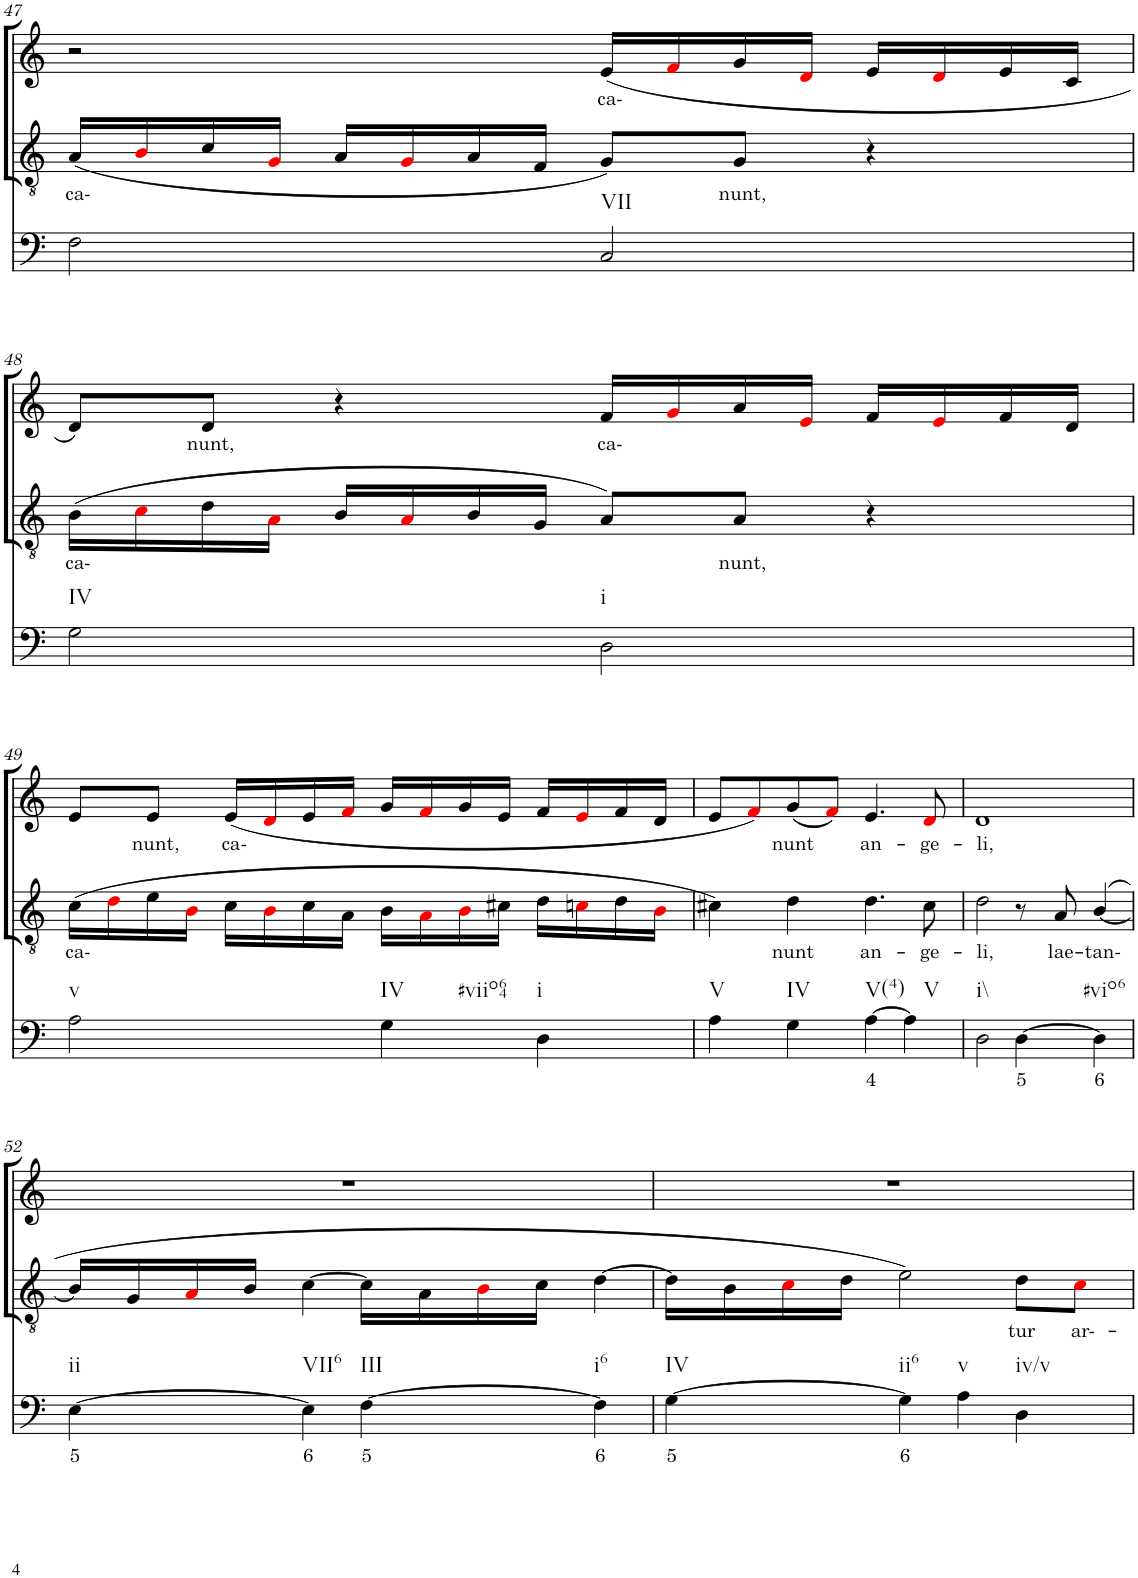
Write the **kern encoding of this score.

**kern	**text	**kern	**text	**kern	**text
*part3	*part3	*part2	*part2	*part1	*part1
*staff3	*staff3	*staff2	*staff2	*staff1	*staff1
*I"Continuo	*	*I"Tenor	*	*I"Soprano	*
!!LO:PB:g=z
*clefF4	*	*clefGv2	*	*clefG2	*
*k[]	*	*k[]	*	*k[]	*
*M4/4	*	*M4/4	*	*M4/4	*
=47	=47	=47	=47	=47	=47
!	!	!	!LO:LY:b	!	!
2F\	.	(16A/LL	ca-	2r	.
.	.	16Bi/	.	.	.
.	.	16c/	.	.	.
.	.	16Gi/JJ	.	.	.
.	.	16A/LL	.	.	.
.	.	16Gi/	.	.	.
.	.	16A/	.	.	.
.	.	16F/JJ	.	.	.
!LO:TX:b:t=VII	!	!	!	!	!
!	!	!	!	!	!LO:LY:b
2C/	.	8G/L)	.	(16e/LL	ca-
.	.	.	.	16fi/	.
!	!	!	!LO:LY:b	!	!
.	.	8G/J	nunt,	16g/	.
.	.	.	.	16di/JJ	.
.	.	4r	.	16e/LL	.
.	.	.	.	16di/	.
.	.	.	.	16e/	.
.	.	.	.	16c/JJ	.
!!LO:LB:g=z
=48	=48	=48	=48	=48	=48
!LO:TX:b:t=IV	!	!	!	!	!
!	!	!	!LO:LY:b	!	!
2G\	.	(16B\LL	ca-	8d/L)	.
.	.	16ci\	.	.	.
!	!	!	!	!	!LO:LY:b
.	.	16d\	.	8d/J	nunt,
.	.	16Ai\JJ	.	.	.
.	.	16B/LL	.	4r	.
.	.	16Ai/	.	.	.
.	.	16B/	.	.	.
.	.	16G/JJ	.	.	.
!LO:TX:b:t=i	!	!	!	!	!
!	!	!	!	!	!LO:LY:b
2D\	.	8A/L)	.	16f/LL	ca-
.	.	.	.	16gi/	.
!	!	!	!LO:LY:b	!	!
.	.	8A/J	nunt,	16a/	.
.	.	.	.	16ei/JJ	.
.	.	4r	.	16f/LL	.
.	.	.	.	16ei/	.
.	.	.	.	16f/	.
.	.	.	.	16d/JJ	.
!!LO:LB:g=z
=49	=49	=49	=49	=49	=49
!LO:TX:b:t=v	!	!	!	!	!
!	!	!	!LO:LY:b	!	!
2A\	.	(16c\LL	ca-	8e/L	.
.	.	16di\	.	.	.
!	!	!	!	!	!LO:LY:b
.	.	16e\	.	8e/J	nunt,
.	.	16Bi\JJ	.	.	.
!	!	!	!	!	!LO:LY:b
.	.	16c\LL	.	(16e/LL	ca-
.	.	16Bi\	.	16di/	.
.	.	16c\	.	16e/	.
.	.	16A\JJ	.	16fi/JJ	.
!LO:TX:b:t=IV	!	!	!	!	!
!LO:TX:b:t=#viio64	!	!	!	!	!
4G\	.	16B\LL	.	16g/LL	.
.	.	16Ai\	.	16fi/	.
.	.	16Bi\	.	16g/	.
.	.	16c#X\JJ	.	16e/JJ	.
!LO:TX:b:t=i	!	!	!	!	!
4D\	.	16d\LL	.	16f/LL	.
.	.	16cni\	.	16ei/	.
.	.	16d\	.	16f/	.
.	.	16Bi\JJ	.	16d/JJ	.
=50	=50	=50	=50	=50	=50
!LO:TX:b:t=V	!	!	!	!	!
4A\	.	4c#X\)	.	8e/L	.
.	.	.	.	8fi/)	.
!LO:TX:b:t=IV	!	!	!	!	!
!	!	!	!LO:LY:b	!	!LO:LY:b
4G\	.	4d\	nunt	(8g/	nunt
.	.	.	.	8fi/J)	.
!LO:TX:b:t=V(4)	!	!	!	!	!
!	!LO:LY:b	!	!LO:LY:b	!	!LO:LY:b
[4A\	4	4.d\	an-	4.e/	an-
!LO:TX:b:t=V	!	!	!	!	!
4A\]	.	.	.	.	.
!	!	!	!LO:LY:b	!	!LO:LY:b
.	.	8c#\	ge-	8di/	ge-
=51	=51	=51	=51	=51	=51
!LO:TX:b:t=i\\	!	!	!	!	!
!	!	!	!LO:LY:b	!	!LO:LY:b
2D\	.	2d\	li,	1d	li,
!	!LO:LY:b	!	!	!	!
[4D\	5	8r	.	.	.
!	!	!	!LO:LY:b	!	!
.	.	8A/	lae-	.	.
!LO:TX:b:t=#vio6	!	!	!	!	!
!	!LO:LY:b	!	!LO:LY:b	!	!
4D\]	6	([4B/	tan-	.	.
!!LO:LB:g=z
=52	=52	=52	=52	=52	=52
!LO:TX:b:t=ii	!	!	!	!	!
!	!LO:LY:b	!	!	!	!
[4E\	5	16B/LL]	.	1r	.
.	.	16G/	.	.	.
.	.	16Ai/	.	.	.
.	.	16B/JJ	.	.	.
!LO:TX:b:t=VII6	!	!	!	!	!
!	!LO:LY:b	!	!	!	!
4E\]	6	[4c\	.	.	.
!LO:TX:b:t=III	!	!	!	!	!
!	!LO:LY:b	!	!	!	!
[4F\	5	16c\LL]	.	.	.
.	.	16A\	.	.	.
.	.	16Bi\	.	.	.
.	.	16c\JJ	.	.	.
!LO:TX:b:t=i6	!	!	!	!	!
!	!LO:LY:b	!	!	!	!
4F\]	6	[4d\	.	.	.
=53	=53	=53	=53	=53	=53
!LO:TX:b:t=IV	!	!	!	!	!
!	!LO:LY:b	!	!	!	!
[4G\	5	16d\LL]	.	1r	.
.	.	16B\	.	.	.
.	.	16ci\	.	.	.
.	.	16d\JJ	.	.	.
!LO:TX:b:t=ii6	!	!	!	!	!
!	!LO:LY:b	!	!	!	!
4G\]	6	2e\)	.	.	.
!LO:TX:b:t=v	!	!	!	!	!
4A\	.	.	.	.	.
!LO:TX:b:t=iv/v	!	!	!	!	!
!	!	!	!LO:LY:b	!	!
4D\	.	8d\L	tur	.	.
!	!	!	!LO:LY:b	!	!
.	.	8ci\J	ar--	.	.
=	=	=	=	=	=
*-	*-	*-	*-	*-	*-
